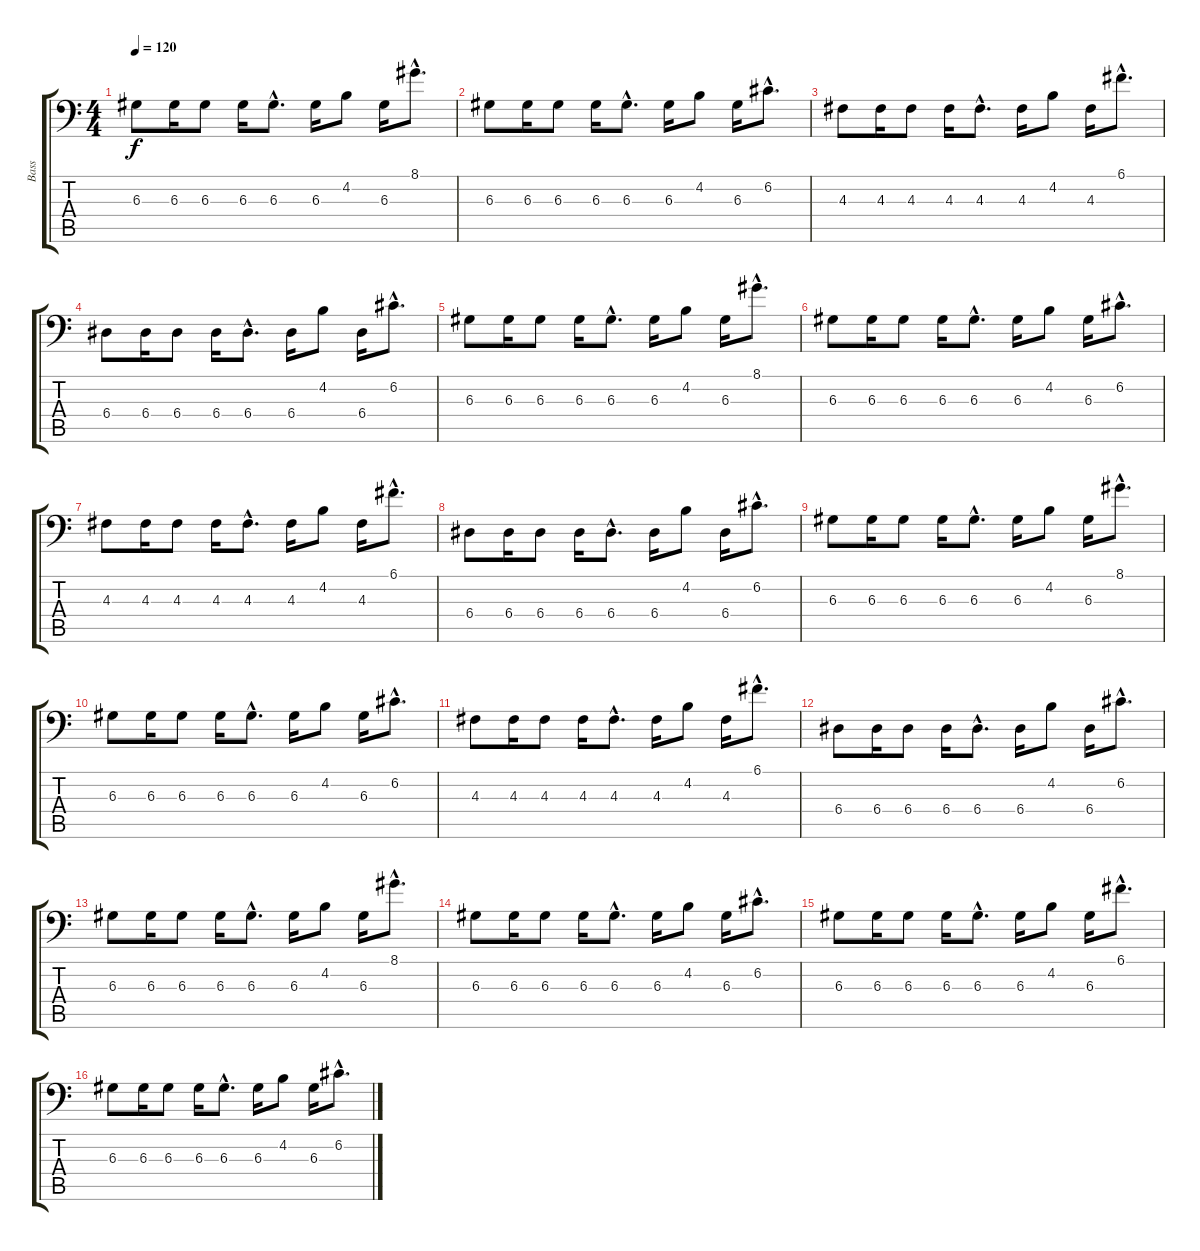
\track ("Bass" "Bass") {instrument fretlessbass}
\staff {score tabs}
\tuning (C3 G2 D2 A1 E1 B0) {hide}
\ts (4 4)
\tempo 120
\clef f4
\ks c
6.3.8{dy f} 6.3.16 6.3.8 6.3.16 6.3{hac}.8{d} 6.3.16 4.2.8 6.3.16 8.1{hac}.8{d} |
6.3.8 6.3.16 6.3.8 6.3.16 6.3{hac}.8{d} 6.3.16 4.2.8 6.3.16 6.2{hac}.8{d} |
4.3.8 4.3.16 4.3.8 4.3.16 4.3{hac}.8{d} 4.3.16 4.2.8 4.3.16 6.1{hac}.8{d} |
6.4.8 6.4.16 6.4.8 6.4.16 6.4{hac}.8{d} 6.4.16 4.2.8 6.4.16 6.2{hac}.8{d} |
6.3.8 6.3.16 6.3.8 6.3.16 6.3{hac}.8{d} 6.3.16 4.2.8 6.3.16 8.1{hac}.8{d} |
6.3.8 6.3.16 6.3.8 6.3.16 6.3{hac}.8{d} 6.3.16 4.2.8 6.3.16 6.2{hac}.8{d} |
4.3.8 4.3.16 4.3.8 4.3.16 4.3{hac}.8{d} 4.3.16 4.2.8 4.3.16 6.1{hac}.8{d} |
6.4.8 6.4.16 6.4.8 6.4.16 6.4{hac}.8{d} 6.4.16 4.2.8 6.4.16 6.2{hac}.8{d} |
6.3.8 6.3.16 6.3.8 6.3.16 6.3{hac}.8{d} 6.3.16 4.2.8 6.3.16 8.1{hac}.8{d} |
6.3.8 6.3.16 6.3.8 6.3.16 6.3{hac}.8{d} 6.3.16 4.2.8 6.3.16 6.2{hac}.8{d} |
4.3.8 4.3.16 4.3.8 4.3.16 4.3{hac}.8{d} 4.3.16 4.2.8 4.3.16 6.1{hac}.8{d} |
6.4.8 6.4.16 6.4.8 6.4.16 6.4{hac}.8{d} 6.4.16 4.2.8 6.4.16 6.2{hac}.8{d} |
6.3.8 6.3.16 6.3.8 6.3.16 6.3{hac}.8{d} 6.3.16 4.2.8 6.3.16 8.1{hac}.8{d} |
6.3.8 6.3.16 6.3.8 6.3.16 6.3{hac}.8{d} 6.3.16 4.2.8 6.3.16 6.2{hac}.8{d} |
6.3.8 6.3.16 6.3.8 6.3.16 6.3{hac}.8{d} 6.3.16 4.2.8 6.3.16 6.1{hac}.8{d} |
6.3.8 6.3.16 6.3.8 6.3.16 6.3{hac}.8{d} 6.3.16 4.2.8 6.3.16 6.2{hac}.8{d}
